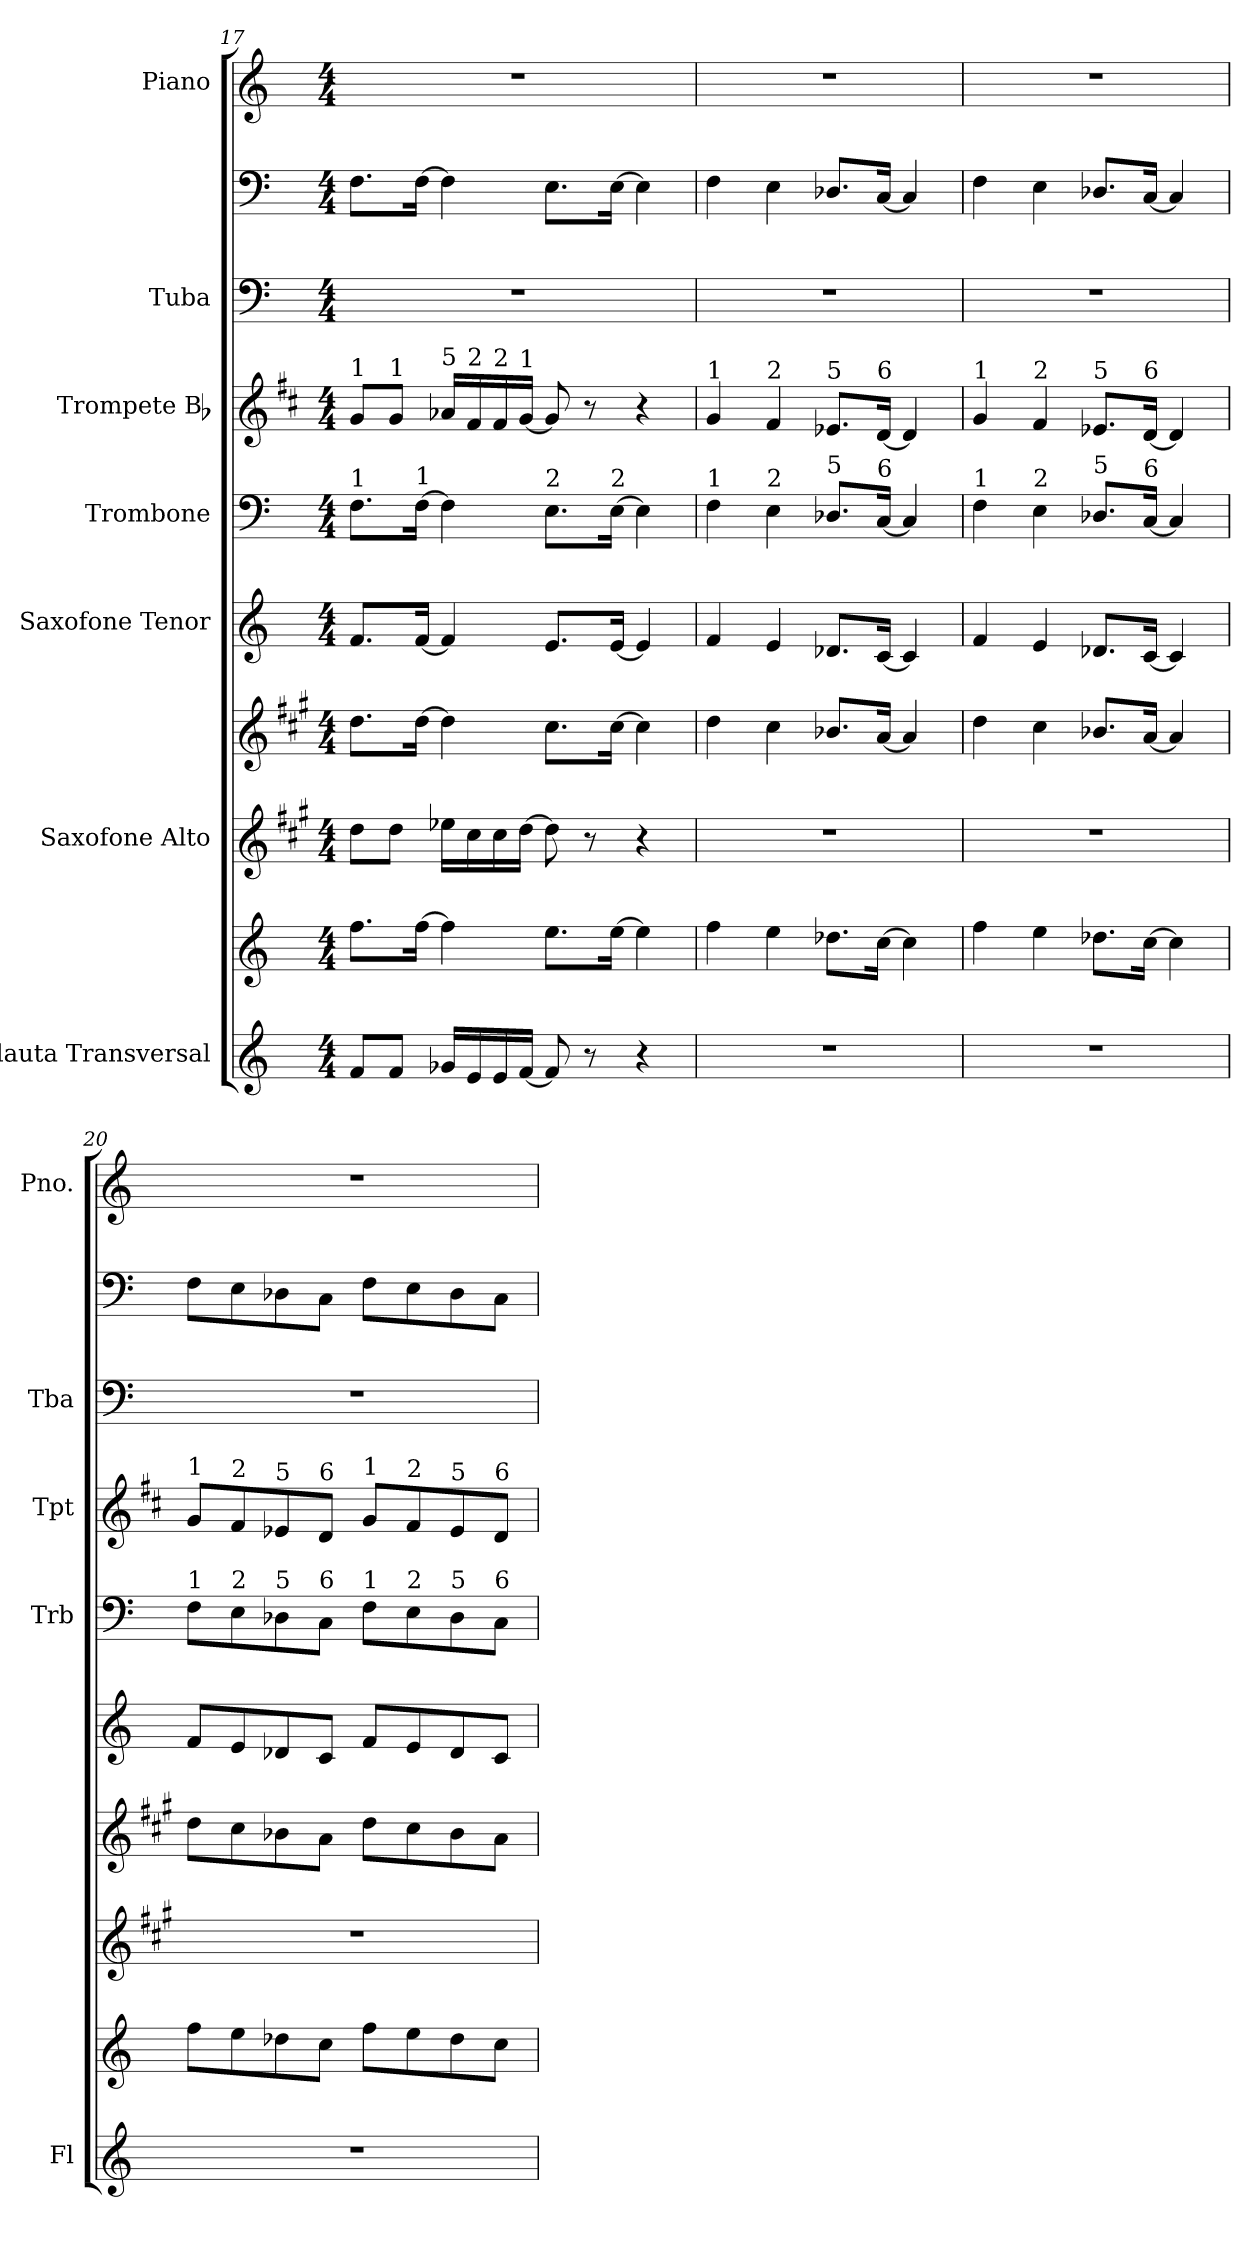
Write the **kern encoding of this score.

**kern	**kern	**kern	**kern	**kern	**kern	**kern	**kern	**kern	**kern
*part7	*part7	*part6	*part6	*part5	*part4	*part3	*part2	*part2	*part1
*staff10	*staff9	*staff8	*staff7	*staff6	*staff5	*staff4	*staff3	*staff2	*staff1
*I"Flauta Transversal	*	*I"Saxofone Alto	*	*I"Saxofone Tenor	*I"Trombone	*I"Trompete Bb	*I"Tuba	*	*I"Piano
*I'Fl	*	*	*	*	*I'Trb	*I'Tpt	*I'Tba	*	*I'Pno.
!!LO:PB:g=z
*clefG2	*clefG2	*clefG2	*clefG2	*clefG2	*clefF4	*clefG2	*clefF4	*clefF4	*clefG2
*	*	*ITrd5c9	*ITrd5c9	*ITrd8c14	*	*ITrd1c2	*	*	*
*k[]	*k[]	*k[]	*k[]	*k[]	*k[]	*k[]	*k[]	*k[]	*k[]
*M4/4	*M4/4	*M4/4	*M4/4	*M4/4	*M4/4	*M4/4	*M4/4	*M4/4	*M4/4
=17	=17	=17	=17	=17	=17	=17	=17	=17	=17
!	!	!	!	!	!	!LO:TX:a:t=1	!	!	!
!	!	!	!	!	!LO:TX:a:t=1	!	!	!	!
8f/L	8.ff\L	8f\L	8.f\L	8.F/L	8.F\L	8f/L	1r	8.F\L	1r
!	!	!	!	!	!	!LO:TX:a:t=1	!	!	!
8f/J	.	8f\J	.	.	.	8f/J	.	.	.
!	!	!	!	!	!LO:TX:a:t=1	!	!	!	!
.	[16ff\Jk	.	[16f\Jk	[16F/Jk	[16F\Jk	.	.	[16F\Jk	.
!	!	!	!	!	!	!LO:TX:a:t=5	!	!	!
16g-X/LL	4ff\]	16g-X\LL	4f\]	4F/]	4F\]	16g-X/LL	.	4F\]	.
!	!	!	!	!	!	!LO:TX:a:t=2	!	!	!
16e/	.	16e\	.	.	.	16e/	.	.	.
!	!	!	!	!	!	!LO:TX:a:t=2	!	!	!
16e/	.	16e\	.	.	.	16e/	.	.	.
!	!	!	!	!	!	!LO:TX:a:t=1	!	!	!
[16f/JJ	.	[16f\JJ	.	.	.	[16f/JJ	.	.	.
!	!	!	!	!	!LO:TX:a:t=2	!	!	!	!
8f/]	8.ee\L	8f\]	8.e\L	8.E/L	8.E\L	8f/]	.	8.E\L	.
8r	.	8r	.	.	.	8r	.	.	.
!	!	!	!	!	!LO:TX:a:t=2	!	!	!	!
.	[16ee\Jk	.	[16e\Jk	[16E/Jk	[16E\Jk	.	.	[16E\Jk	.
4r	4ee\]	4r	4e\]	4E/]	4E\]	4r	.	4E\]	.
=18	=18	=18	=18	=18	=18	=18	=18	=18	=18
!	!	!	!	!	!	!LO:TX:a:t=1	!	!	!
!	!	!	!	!	!LO:TX:a:t=1	!	!	!	!
1r	4ff\	1r	4f\	4F/	4F\	4f/	1r	4F\	1r
!	!	!	!	!	!	!LO:TX:a:t=2	!	!	!
!	!	!	!	!	!LO:TX:a:t=2	!	!	!	!
.	4ee\	.	4e\	4E/	4E\	4e/	.	4E\	.
!	!	!	!	!	!	!LO:TX:a:t=5	!	!	!
!	!	!	!	!	!LO:TX:a:t=5	!	!	!	!
.	8.dd-X\L	.	8.d-X/L	8.D-X/L	8.D-X/L	8.d-X/L	.	8.D-X/L	.
!	!	!	!	!	!	!LO:TX:a:t=6	!	!	!
!	!	!	!	!	!LO:TX:a:t=6	!	!	!	!
.	[16cc\Jk	.	[16c/Jk	[16C/Jk	[16C/Jk	[16c/Jk	.	[16C/Jk	.
.	4cc\]	.	4c/]	4C/]	4C/]	4c/]	.	4C/]	.
=19	=19	=19	=19	=19	=19	=19	=19	=19	=19
!	!	!	!	!	!	!LO:TX:a:t=1	!	!	!
!	!	!	!	!	!LO:TX:a:t=1	!	!	!	!
1r	4ff\	1r	4f\	4F/	4F\	4f/	1r	4F\	1r
!	!	!	!	!	!	!LO:TX:a:t=2	!	!	!
!	!	!	!	!	!LO:TX:a:t=2	!	!	!	!
.	4ee\	.	4e\	4E/	4E\	4e/	.	4E\	.
!	!	!	!	!	!	!LO:TX:a:t=5	!	!	!
!	!	!	!	!	!LO:TX:a:t=5	!	!	!	!
.	8.dd-X\L	.	8.d-X/L	8.D-X/L	8.D-X/L	8.d-X/L	.	8.D-X/L	.
!	!	!	!	!	!	!LO:TX:a:t=6	!	!	!
!	!	!	!	!	!LO:TX:a:t=6	!	!	!	!
.	[16cc\Jk	.	[16c/Jk	[16C/Jk	[16C/Jk	[16c/Jk	.	[16C/Jk	.
.	4cc\]	.	4c/]	4C/]	4C/]	4c/]	.	4C/]	.
=20	=20	=20	=20	=20	=20	=20	=20	=20	=20
!	!	!	!	!	!	!LO:TX:a:t=1	!	!	!
!	!	!	!	!	!LO:TX:a:t=1	!	!	!	!
1r	8ff\L	1r	8f\L	8F/L	8F\L	8f/L	1r	8F\L	1r
!	!	!	!	!	!	!LO:TX:a:t=2	!	!	!
!	!	!	!	!	!LO:TX:a:t=2	!	!	!	!
.	8ee\	.	8e\	8E/	8E\	8e/	.	8E\	.
!	!	!	!	!	!	!LO:TX:a:t=5	!	!	!
!	!	!	!	!	!LO:TX:a:t=5	!	!	!	!
.	8dd-X\	.	8d-X\	8D-X/	8D-X\	8d-X/	.	8D-X\	.
!	!	!	!	!	!	!LO:TX:a:t=6	!	!	!
!	!	!	!	!	!LO:TX:a:t=6	!	!	!	!
.	8cc\J	.	8c\J	8C/J	8C\J	8c/J	.	8C\J	.
!	!	!	!	!	!	!LO:TX:a:t=1	!	!	!
!	!	!	!	!	!LO:TX:a:t=1	!	!	!	!
.	8ff\L	.	8f\L	8F/L	8F\L	8f/L	.	8F\L	.
!	!	!	!	!	!	!LO:TX:a:t=2	!	!	!
!	!	!	!	!	!LO:TX:a:t=2	!	!	!	!
.	8ee\	.	8e\	8E/	8E\	8e/	.	8E\	.
!	!	!	!	!	!	!LO:TX:a:t=5	!	!	!
!	!	!	!	!	!LO:TX:a:t=5	!	!	!	!
.	8dd-\	.	8d-\	8D-/	8D-\	8d-/	.	8D-\	.
!	!	!	!	!	!	!LO:TX:a:t=6	!	!	!
!	!	!	!	!	!LO:TX:a:t=6	!	!	!	!
.	8cc\J	.	8c\J	8C/J	8C\J	8c/J	.	8C\J	.
=	=	=	=	=	=	=	=	=	=
*-	*-	*-	*-	*-	*-	*-	*-	*-	*-
